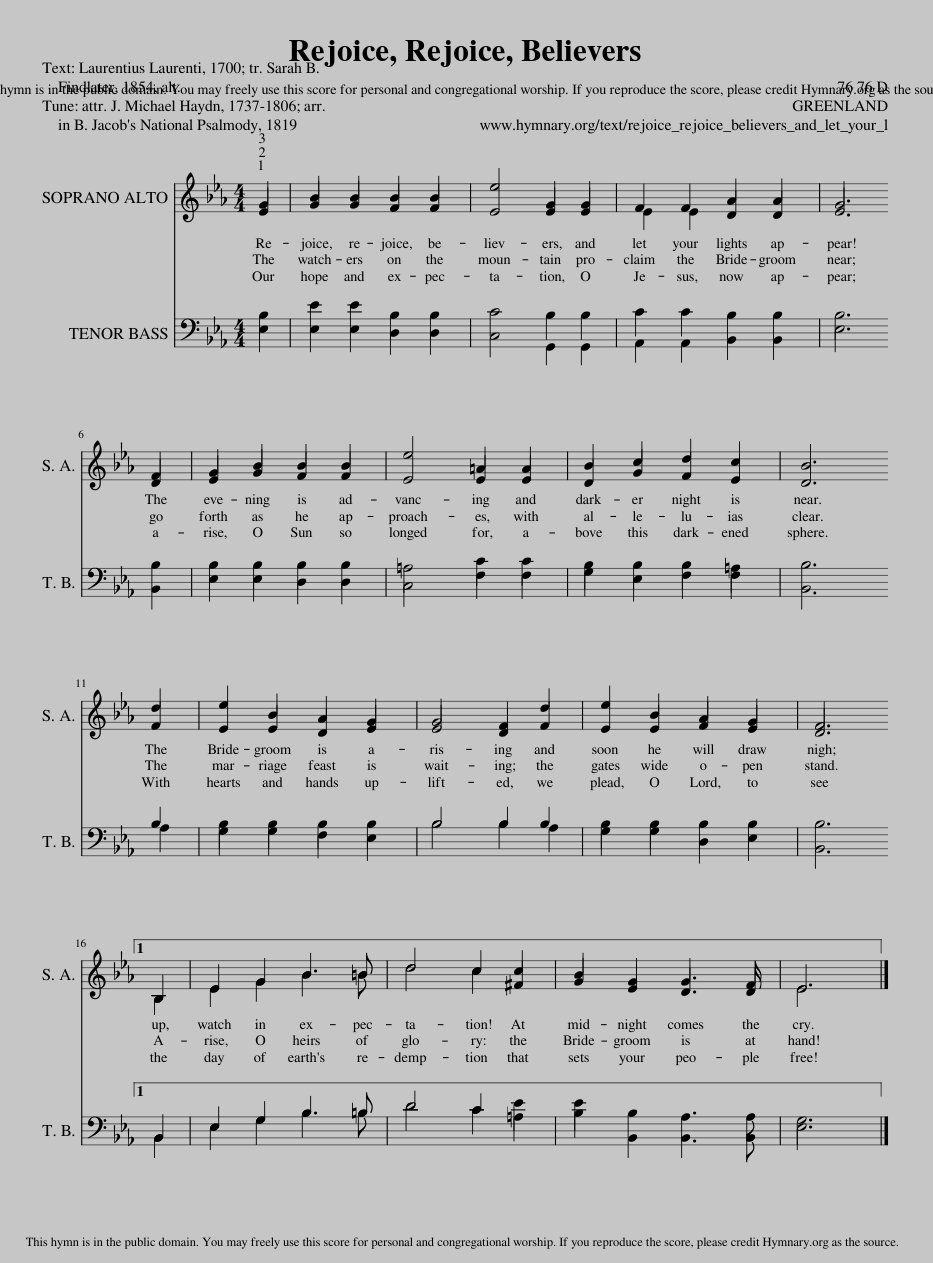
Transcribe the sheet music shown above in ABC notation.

X:1
%%score ( 1 2 ) ( 3 4 )
L:1/8
M:4/4
I:linebreak $
K:Eb
V:1 treble
V:2 treble
V:3 bass
V:4 bass
V:1
 G2 | B2 B2 B2 B2 | e4 G2 G2 | F2 F2 A2 A2 | G6 |$ %5
 F2 | G2 B2 B2 B2 | e4 =A2 A2 | B2 c2 d2 c2 | B6 |$ %10
 d2 | e2 B2 A2 G2 | G4 F2 d2 | e2 B2 A2 G2 | F6 |1$ %15
 B,2 | E2 G2 B3 =B | d4 c2 c2 | B2 G2 G3 F | E6 x2 |] %20
V:2
 E2 | G2 G2 F2 F2 | E4 E2 E2 | E2 E2 D2 D2 | E6 |$ %5
 D2 | E2 G2 F2 F2 | E4 E2 E2 | D2 G2 F2 E2 | D6 |$ %10
 F2 | E2 E2 D2 E2 | E4 D2 F2 | E2 E2 F2 E2 | D6 |1$ %15
 B,2 | E2 G2 B3 =B | d4 c2 ^F2 | G2 E2 D3 D | E6 x2 |] %20
V:3
 B,2 | E2 E2 B,2 B,2 | C4 B,2 B,2 | C2 C2 B,2 B,2 | B,6 |$ %5
 B,2 | B,2 B,2 B,2 B,2 | =A,4 C2 C2 | B,2 B,2 B,2 =A,2 | B,6 |$ %10
 B,2 | B,2 B,2 B,2 B,2 | B,4 B,2 B,2 | B,2 B,2 B,2 B,2 | B,6 |1$ %15
 B,,2 | E,2 G,2 B,3 =B, | D4 C2 E2 | E2 B,2 A,3 A, | G,6 x2 |] %20
V:4
 E,2 | E,2 E,2 D,2 D,2 | C,4 G,,2 G,,2 | A,,2 A,,2 B,,2 B,,2 | E,6 |$ %5
 B,,2 | E,2 E,2 D,2 D,2 | C,4 F,2 F,2 | G,2 E,2 F,2 F,2 | B,,6 |$ %10
 A,2 | G,2 G,2 F,2 E,2 | B,4 B,2 A,2 | G,2 G,2 D,2 E,2 | B,,6 |1$ %15
 B,,2 | E,2 G,2 B,3 =B, | D4 C2 =A,2 | B,2 B,,2 B,,3 B,, | E,6 x2 |] %20
